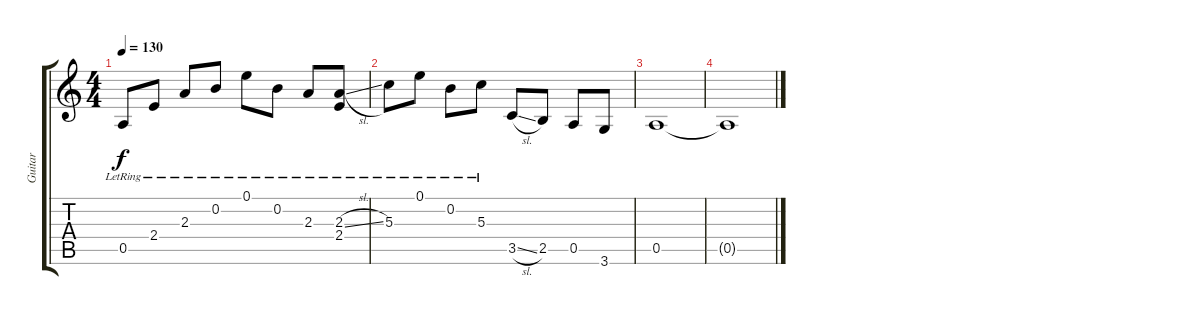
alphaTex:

\track ("Guitar" "Guitar") {instrument acousticguitarsteel}
\staff {score tabs}
\tuning (E4 B3 G3 D3 A2 E2) {hide}
\ts (4 4)
\tempo 130
\clef g2
\ks c
0.5{lr}.8{dy f} 2.4{lr}.8 2.3{lr}.8 0.2{lr}.8 0.1{lr}.8 0.2{lr}.8 2.3{lr}.8 (2.3{sl} 2.4{lr}).8 |
5.3{lr}.8 0.1{lr}.8 0.2{lr}.8 5.3{lr}.8 3.5{sl}.8 2.5.8 0.5.8 3.6.8 |
0.5.1 |
0.5{t}.1
